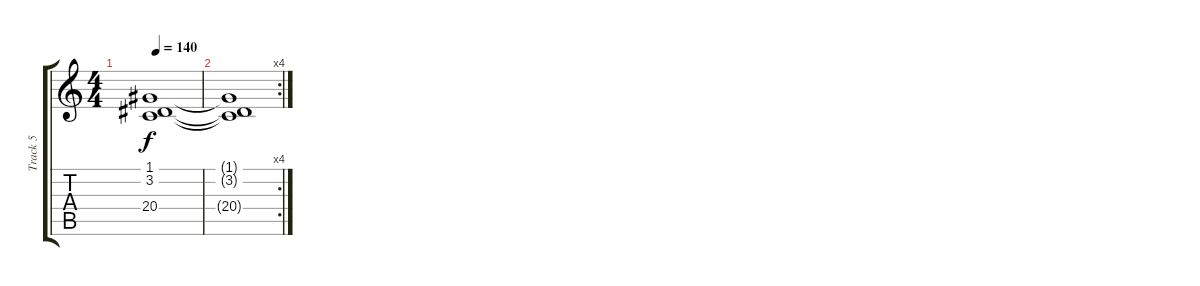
\track ("Track 5" "Track 5") {instrument stringensemble2}
\staff {score tabs}
\tuning (D4 A3 F3 C3 G2 C2) {hide}
\ts (4 4)
\tempo 140
\clef g2
\ks c
(1.1 3.2 20.4).1{dy f} |
\rc 4
(1.1{t} 3.2{t} 20.4{t}).1
